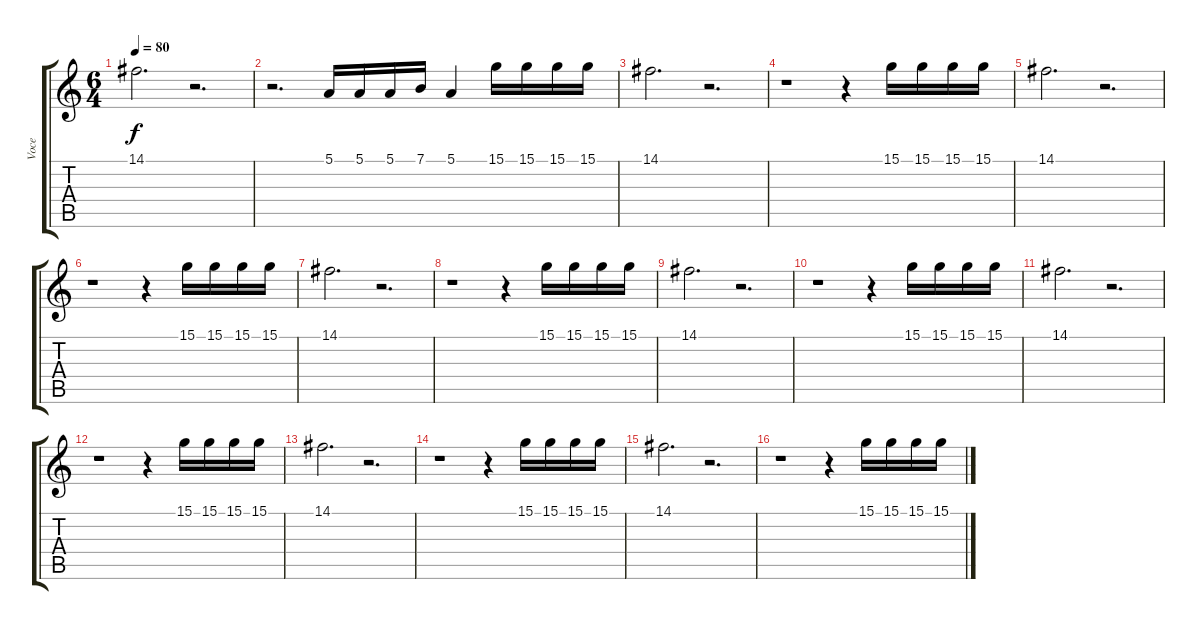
\track ("Voce" "Voce") {instrument lead1square}
\staff {score tabs}
\tuning (E4 B3 G3 D3 A2 E2) {hide}
\ts (6 4)
\tempo 80
\clef g2
\ks c
14.1.2{d dy f} r.2{d} |
r.2{d} 5.1.16 5.1.16 5.1.16 7.1.16 5.1.4 15.1.16 15.1.16 15.1.16 15.1.16 |
14.1.2{d} r.2{d} |
r.1 r.4 15.1.16 15.1.16 15.1.16 15.1.16 |
14.1.2{d} r.2{d} |
r.1 r.4 15.1.16 15.1.16 15.1.16 15.1.16 |
14.1.2{d} r.2{d} |
r.1 r.4 15.1.16 15.1.16 15.1.16 15.1.16 |
14.1.2{d} r.2{d} |
r.1 r.4 15.1.16 15.1.16 15.1.16 15.1.16 |
14.1.2{d} r.2{d} |
r.1 r.4 15.1.16 15.1.16 15.1.16 15.1.16 |
14.1.2{d} r.2{d} |
r.1 r.4 15.1.16 15.1.16 15.1.16 15.1.16 |
14.1.2{d} r.2{d} |
r.1 r.4 15.1.16 15.1.16 15.1.16 15.1.16
